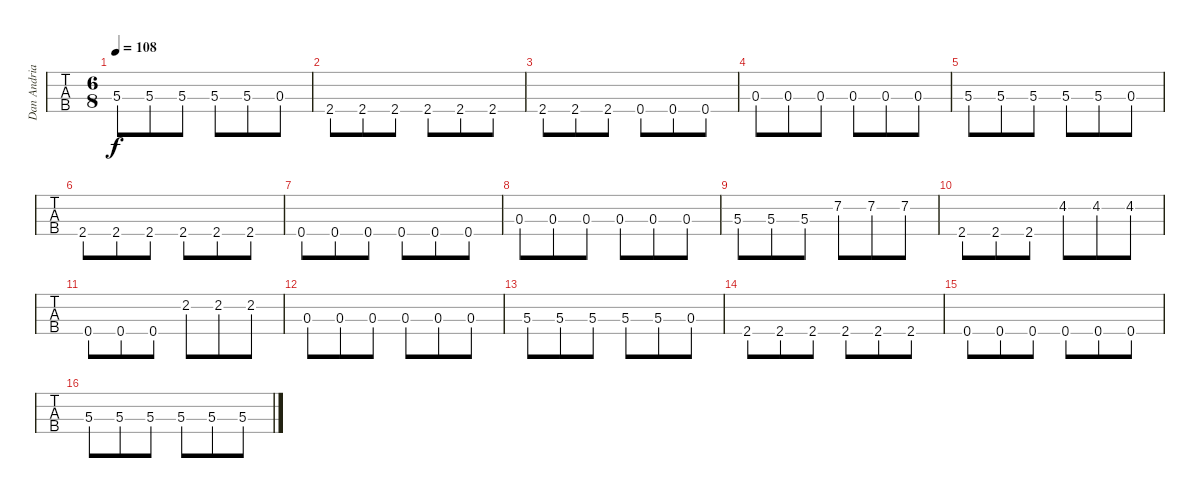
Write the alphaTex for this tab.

\track ("Dan Andriano - Bass" "Dan Andria") {instrument electricbassfinger}
\staff {tabs}
\tuning (G2 D2 A1 E1) {hide}
\ts (6 8)
\tempo 108
\clef f4
\ks a
5.3.8{dy f} 5.3.8 5.3.8 5.3.8 5.3.8 0.3.8 |
2.4.8 2.4.8 2.4.8 2.4.8 2.4.8 2.4.8 |
2.4.8 2.4.8 2.4.8 0.4.8 0.4.8 0.4.8 |
0.3.8 0.3.8 0.3.8 0.3.8 0.3.8 0.3.8 |
5.3.8 5.3.8 5.3.8 5.3.8 5.3.8 0.3.8 |
2.4.8 2.4.8 2.4.8 2.4.8 2.4.8 2.4.8 |
0.4.8 0.4.8 0.4.8 0.4.8 0.4.8 0.4.8 |
0.3.8 0.3.8 0.3.8 0.3.8 0.3.8 0.3.8 |
5.3.8 5.3.8 5.3.8 7.2.8 7.2.8 7.2.8 |
2.4.8 2.4.8 2.4.8 4.2.8 4.2.8 4.2.8 |
0.4.8 0.4.8 0.4.8 2.2.8 2.2.8 2.2.8 |
0.3.8 0.3.8 0.3.8 0.3.8 0.3.8 0.3.8 |
5.3.8 5.3.8 5.3.8 5.3.8 5.3.8 0.3.8 |
2.4.8 2.4.8 2.4.8 2.4.8 2.4.8 2.4.8 |
0.4.8 0.4.8 0.4.8 0.4.8 0.4.8 0.4.8 |
5.3.8 5.3.8 5.3.8 5.3.8 5.3.8 5.3.8
